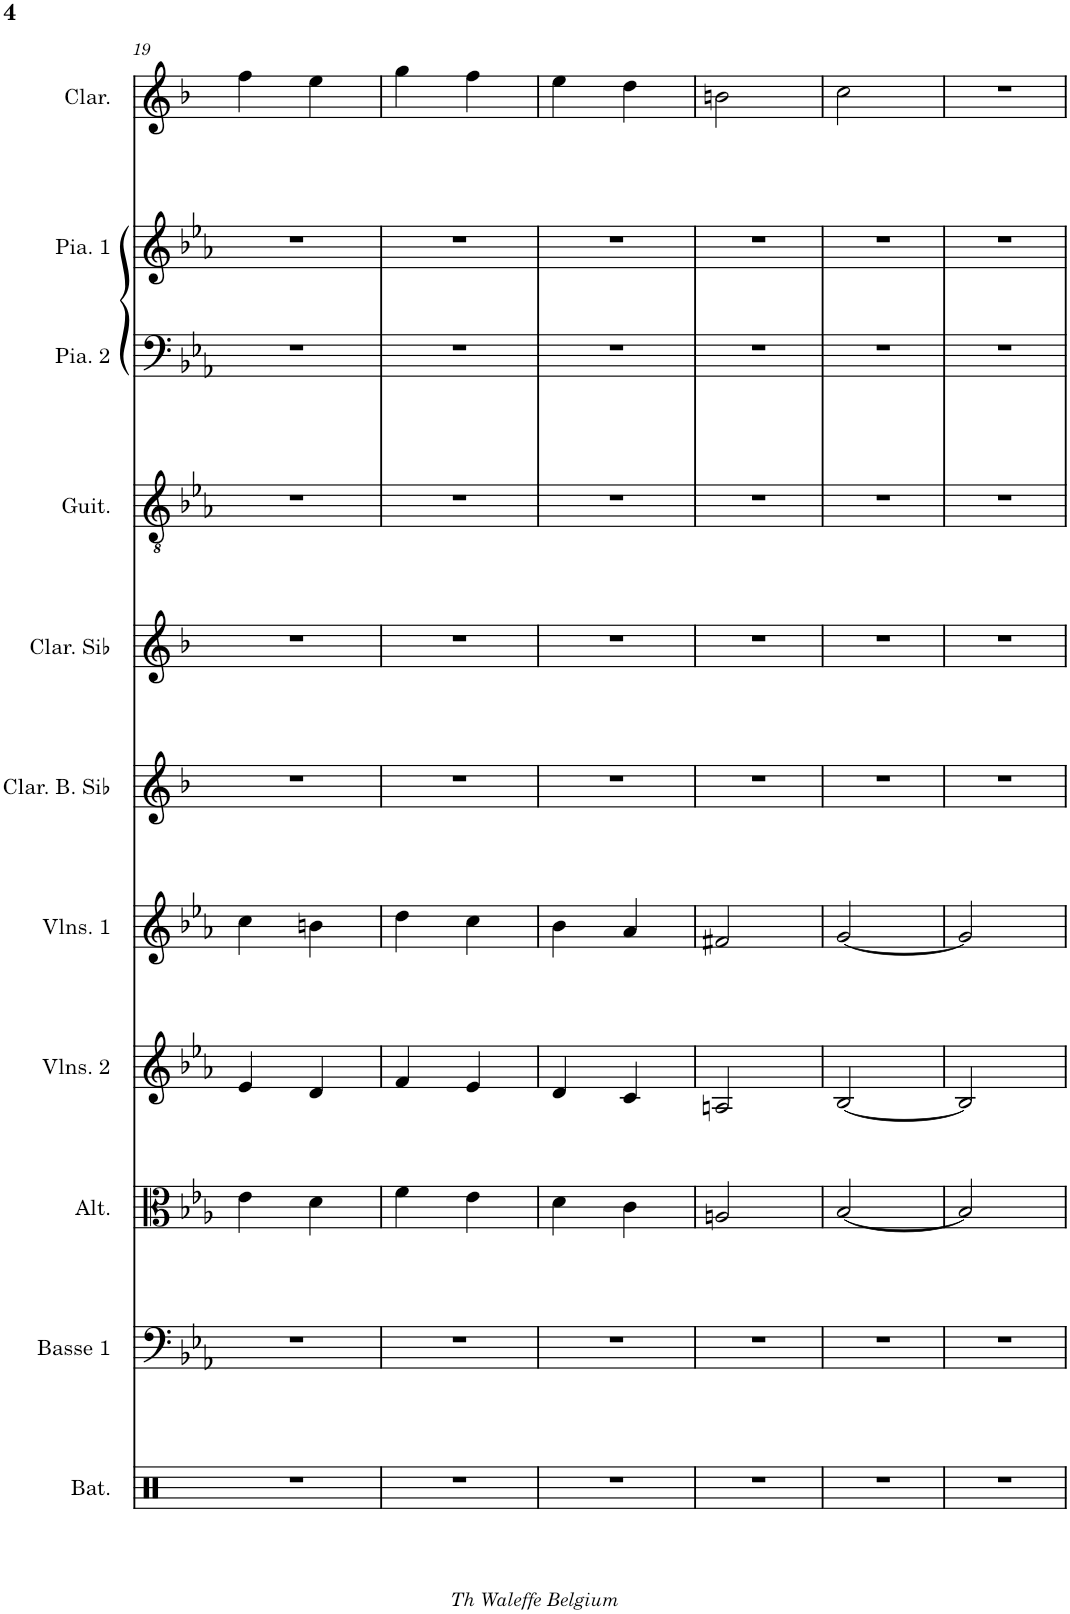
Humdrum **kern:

**kern	**kern	**kern	**kern	**kern	**kern	**kern	**kern	**kern	**kern	**kern
*part11	*part10	*part9	*part8	*part7	*part6	*part5	*part4	*part3	*part2	*part1
*staff11	*staff10	*staff9	*staff8	*staff7	*staff6	*staff5	*staff4	*staff3	*staff2	*staff1
*I"Batterie	*I"Basse acoustique 1	*I"Altos	*I"Violons 2	*I"Violons 1	*I"Clarinette Basse en Sib	*I"Clarinette en Sib	*I"Guitare classique	*I"Piano 2	*I"Piano 1	*I"Clarinette
*I'Bat.	*I'Basse 1	*I'Alt.	*I'Vlns. 2	*I'Vlns. 1	*I'Clar. B. Sib	*I'Clar. Sib	*I'Guit.	*I'Pia. 2	*I'Pia. 1	*I'Clar.
!!LO:PB:g=z
*clefX	*clefF4	*clefC3	*clefG2	*clefG2	*clefG2	*clefG2	*clefGv2	*clefF4	*clefG2	*clefG2
*	*Trd7c12	*	*	*	*Trd8c14	*Trd1c2	*	*	*	*Trd1c2
*k[b-e-a-]	*k[b-e-a-]	*k[b-e-a-]	*k[b-e-a-]	*k[b-e-a-]	*k[b-]	*k[b-]	*k[b-e-a-]	*k[b-e-a-]	*k[b-e-a-]	*k[b-]
*M2/4	*M2/4	*M2/4	*M2/4	*M2/4	*M2/4	*M2/4	*M2/4	*M2/4	*M2/4	*M2/4
=19	=19	=19	=19	=19	=19	=19	=19	=19	=19	=19
2r	2r	4e-\	4e-/	4cc\	2r	2r	2r	2r	2r	4ff\
.	.	4d\	4d/	4bn\	.	.	.	.	.	4ee\
=20	=20	=20	=20	=20	=20	=20	=20	=20	=20	=20
2r	2r	4f\	4f/	4dd\	2r	2r	2r	2r	2r	4gg\
.	.	4e-\	4e-/	4cc\	.	.	.	.	.	4ff\
=21	=21	=21	=21	=21	=21	=21	=21	=21	=21	=21
2r	2r	4d\	4d/	4b-\	2r	2r	2r	2r	2r	4ee\
.	.	4c\	4c/	4a-/	.	.	.	.	.	4dd\
=22	=22	=22	=22	=22	=22	=22	=22	=22	=22	=22
2r	2r	2An/	2An/	2f#X/	2r	2r	2r	2r	2r	2bn\
=23	=23	=23	=23	=23	=23	=23	=23	=23	=23	=23
2r	2r	[2B-/	[2B-/	[2g/	2r	2r	2r	2r	2r	2cc\
=24	=24	=24	=24	=24	=24	=24	=24	=24	=24	=24
2r	2r	2B-/]	2B-/]	2g/]	2r	2r	2r	2r	2r	2r
=	=	=	=	=	=	=	=	=	=	=
*-	*-	*-	*-	*-	*-	*-	*-	*-	*-	*-
